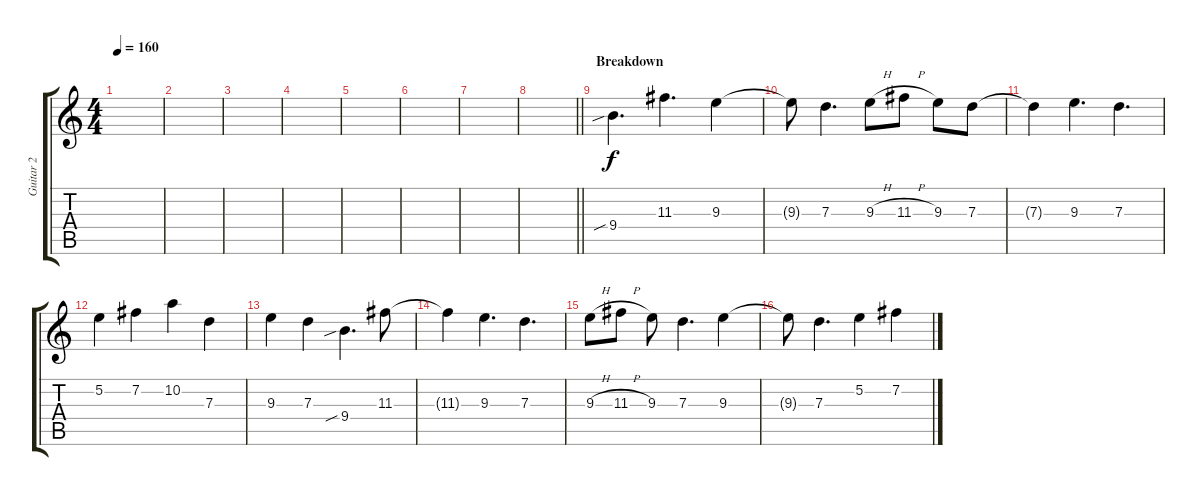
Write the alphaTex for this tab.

\track ("Guitar 2" "Guitar 2") {instrument overdrivenguitar}
\staff {score tabs}
\tuning (E4 B3 G3 D3 A2 E2) {hide}
\ts (4 4)
\tempo 160
\clef g2
\ks c
|
|
|
|
|
|
|
\barLineRight lightlight
|
\section ("" "Breakdown")
9.4{sib}.4{d balance 16} 11.3.4{d} 9.3.4 |
9.3{t}.8 7.3.4{d} 9.3{h}.8 11.3{h}.8 9.3.8 7.3.8 |
7.3{t}.4 9.3.4{d} 7.3.4{d} |
5.2.4 7.2.4 10.2.4 7.3.4 |
9.3.4 7.3.4 9.4{sib}.4{d} 11.3.8 |
11.3{t}.4 9.3.4{d} 7.3.4{d} |
9.3{h}.8 11.3{h}.8 9.3.8 7.3.4{d} 9.3.4 |
9.3{t}.8 7.3.4{d} 5.2.4 7.2.4
